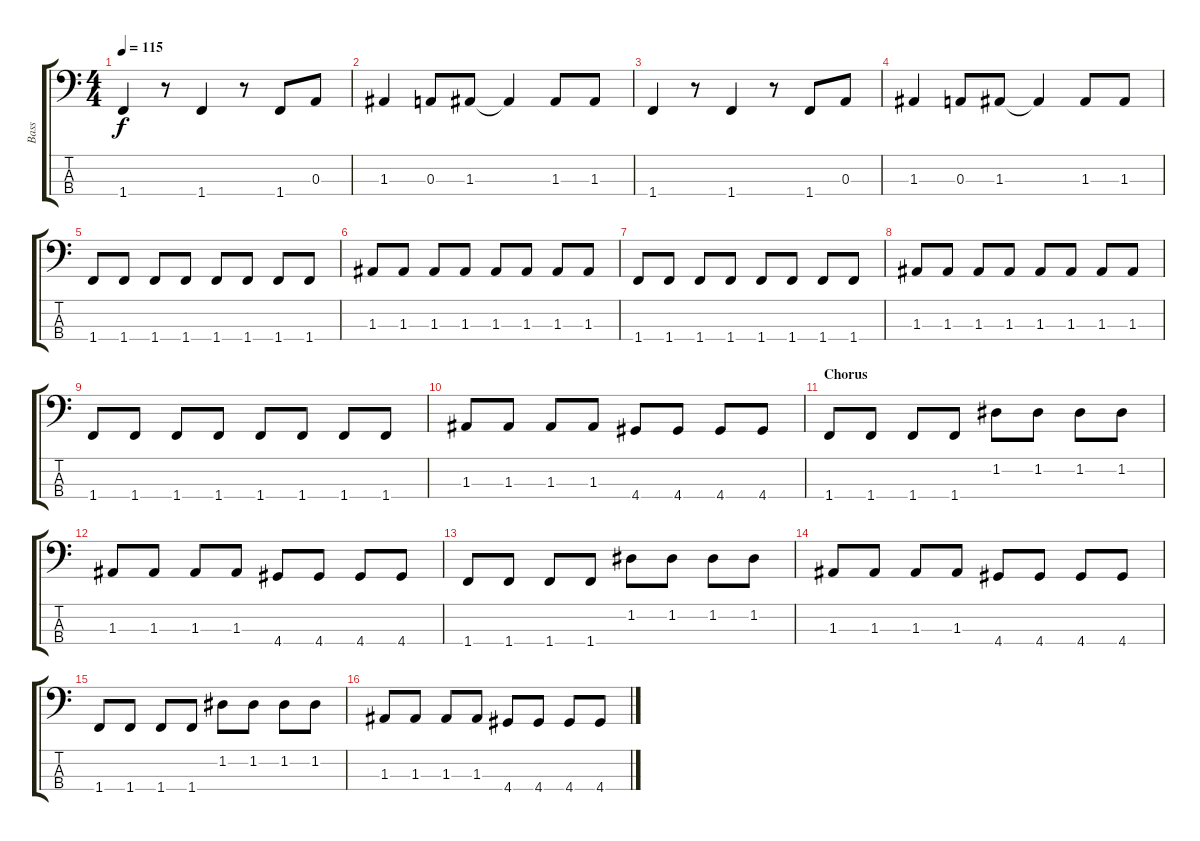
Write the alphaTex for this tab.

\track ("Bass" "Bass") {instrument electricbassfinger}
\staff {score tabs}
\tuning (G2 D2 A1 E1) {hide}
\ts (4 4)
\tempo 115
\clef f4
\ks c
1.4.4{dy f} r.8 1.4.4 r.8 1.4.8 0.3.8 |
1.3.4 0.3.8 1.3.8 1.3{t}.4 1.3.8 1.3.8 |
1.4.4 r.8 1.4.4 r.8 1.4.8 0.3.8 |
1.3.4 0.3.8 1.3.8 1.3{t}.4 1.3.8 1.3.8 |
\section ("" "")
1.4.8 1.4.8 1.4.8 1.4.8 1.4.8 1.4.8 1.4.8 1.4.8 |
1.3.8 1.3.8 1.3.8 1.3.8 1.3.8 1.3.8 1.3.8 1.3.8 |
1.4.8 1.4.8 1.4.8 1.4.8 1.4.8 1.4.8 1.4.8 1.4.8 |
1.3.8 1.3.8 1.3.8 1.3.8 1.3.8 1.3.8 1.3.8 1.3.8 |
1.4.8 1.4.8 1.4.8 1.4.8 1.4.8 1.4.8 1.4.8 1.4.8 |
1.3.8 1.3.8 1.3.8 1.3.8 4.4.8 4.4.8 4.4.8 4.4.8 |
\section ("" "Chorus")
1.4.8 1.4.8 1.4.8 1.4.8 1.2.8 1.2.8 1.2.8 1.2.8 |
1.3.8 1.3.8 1.3.8 1.3.8 4.4.8 4.4.8 4.4.8 4.4.8 |
1.4.8 1.4.8 1.4.8 1.4.8 1.2.8 1.2.8 1.2.8 1.2.8 |
1.3.8 1.3.8 1.3.8 1.3.8 4.4.8 4.4.8 4.4.8 4.4.8 |
1.4.8 1.4.8 1.4.8 1.4.8 1.2.8 1.2.8 1.2.8 1.2.8 |
1.3.8 1.3.8 1.3.8 1.3.8 4.4.8 4.4.8 4.4.8 4.4.8
